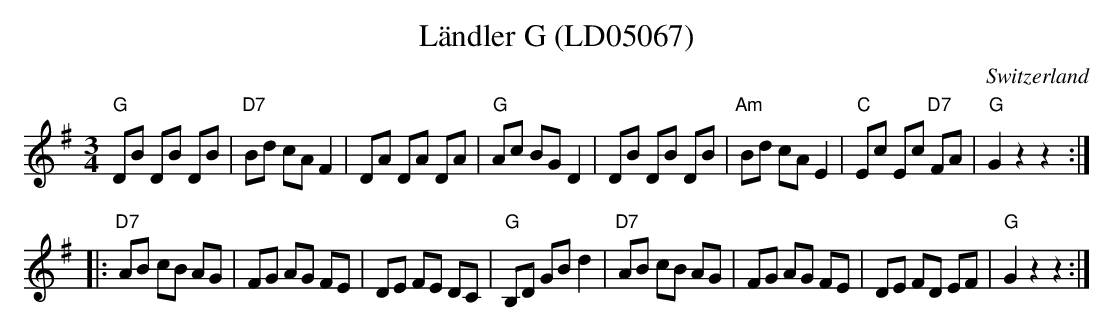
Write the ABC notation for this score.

X:1
T:L\"andler G (LD05067)
M:3/4
L:1/8
O:Switzerland
K:G major
"G"DB DB DB | "D7"Bd cAF2 | DA DA DA | "G"Ac BGD2 | DB DB DB | "Am"Bd cAE2 | "C"Ec Ec "D7"FA | "G"G2z2z2 ::
"D7"AB cB AG | FG AG FE | DE FE DC | "G"B,D GBd2 | "D7"AB cB AG | FG AG FE | DE FD EF | "G"G2z2z2 :|
